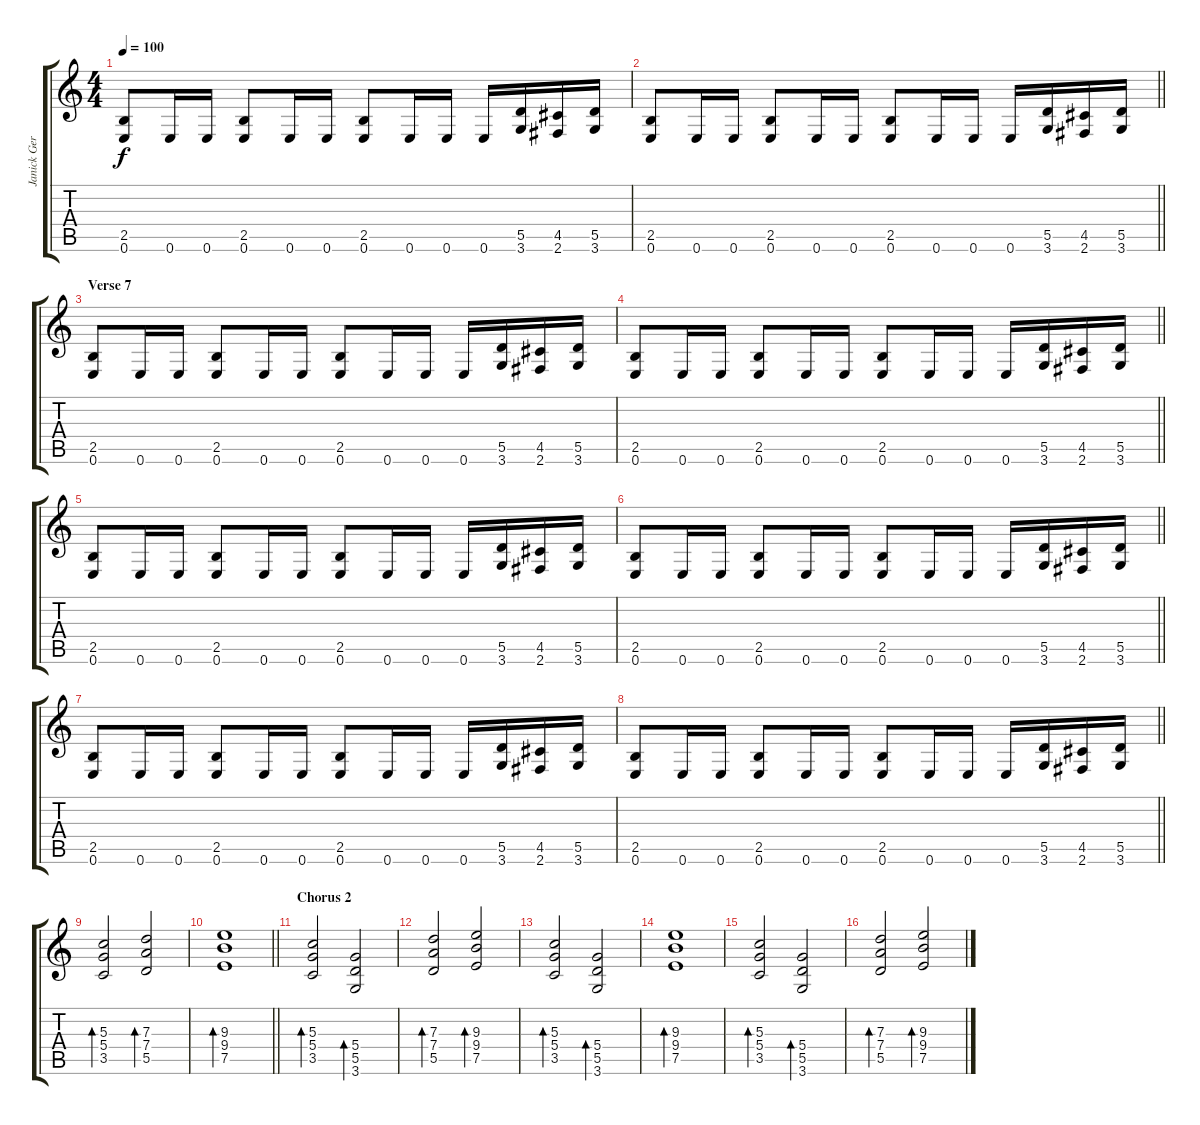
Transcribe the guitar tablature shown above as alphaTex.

\track ("Janick Gers" "Janick Ger") {instrument distortionguitar}
\staff {score tabs}
\tuning (E4 B3 G3 D3 A2 E2) {hide}
\ts (4 4)
\tempo 100
\clef g2
\ks c
(2.5 0.6).8{dy f} 0.6.16 0.6.16 (2.5 0.6).8 0.6.16 0.6.16 (2.5 0.6).8 0.6.16 0.6.16 0.6.16 (5.5 3.6).16 (4.5 2.6).16 (5.5 3.6).16 |
\barLineRight lightlight
(2.5 0.6).8 0.6.16 0.6.16 (2.5 0.6).8 0.6.16 0.6.16 (2.5 0.6).8 0.6.16 0.6.16 0.6.16 (5.5 3.6).16 (4.5 2.6).16 (5.5 3.6).16 |
\section ("" "Verse 7")
(2.5 0.6).8 0.6.16 0.6.16 (2.5 0.6).8 0.6.16 0.6.16 (2.5 0.6).8 0.6.16 0.6.16 0.6.16 (5.5 3.6).16 (4.5 2.6).16 (5.5 3.6).16 |
\barLineRight lightlight
(2.5 0.6).8 0.6.16 0.6.16 (2.5 0.6).8 0.6.16 0.6.16 (2.5 0.6).8 0.6.16 0.6.16 0.6.16 (5.5 3.6).16 (4.5 2.6).16 (5.5 3.6).16 |
(2.5 0.6).8 0.6.16 0.6.16 (2.5 0.6).8 0.6.16 0.6.16 (2.5 0.6).8 0.6.16 0.6.16 0.6.16 (5.5 3.6).16 (4.5 2.6).16 (5.5 3.6).16 |
\barLineRight lightlight
(2.5 0.6).8 0.6.16 0.6.16 (2.5 0.6).8 0.6.16 0.6.16 (2.5 0.6).8 0.6.16 0.6.16 0.6.16 (5.5 3.6).16 (4.5 2.6).16 (5.5 3.6).16 |
(2.5 0.6).8 0.6.16 0.6.16 (2.5 0.6).8 0.6.16 0.6.16 (2.5 0.6).8 0.6.16 0.6.16 0.6.16 (5.5 3.6).16 (4.5 2.6).16 (5.5 3.6).16 |
\barLineRight lightlight
(2.5 0.6).8 0.6.16 0.6.16 (2.5 0.6).8 0.6.16 0.6.16 (2.5 0.6).8 0.6.16 0.6.16 0.6.16 (5.5 3.6).16 (4.5 2.6).16 (5.5 3.6).16 |
(5.3 5.4 3.5).2{bd 240 instrument electricguitarclean} (7.3 7.4 5.5).2{bd 240} |
\barLineRight lightlight
(9.3 9.4 7.5).1{bd 240} |
\section ("" "Chorus 2")
(5.3 5.4 3.5).2{bd 240} (5.4 5.5 3.6).2{bd 240} |
(7.3 7.4 5.5).2{bd 240} (9.3 9.4 7.5).2{bd 240} |
(5.3 5.4 3.5).2{bd 240} (5.4 5.5 3.6).2{bd 240} |
(9.3 9.4 7.5).1{bd 240} |
(5.3 5.4 3.5).2{bd 240} (5.4 5.5 3.6).2{bd 240} |
(7.3 7.4 5.5).2{bd 240} (9.3 9.4 7.5).2{bd 240}
